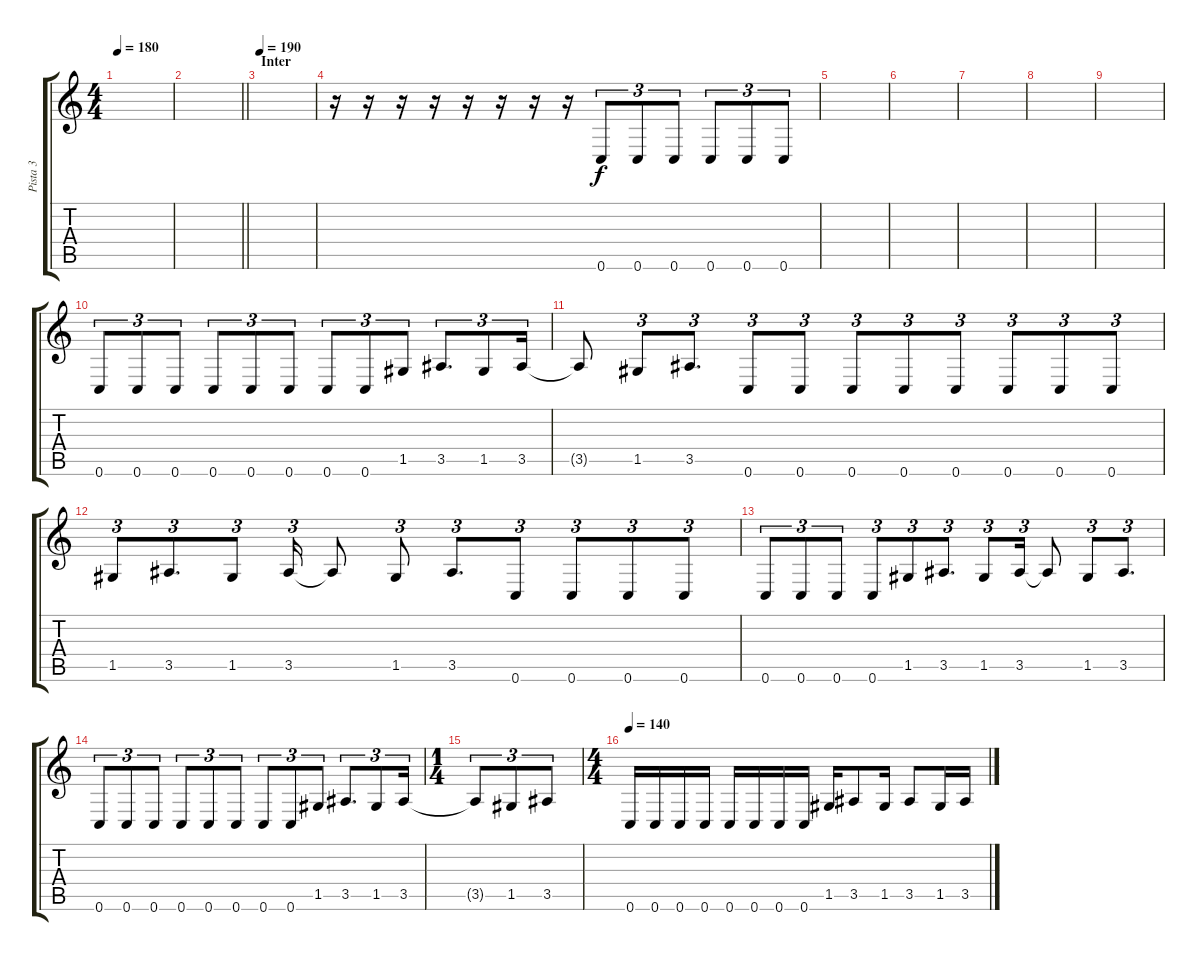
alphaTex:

\track ("Pista 3" "Pista 3") {instrument distortionguitar}
\staff {score tabs}
\tuning (D4 A3 F3 C3 G2 C2) {hide}
\ts (4 4)
\tempo 180
\clef g2
\ks c
|
\barLineRight lightlight
|
\section ("" "Inter")
\tempo 190
|
r.16 r.16 r.16 r.16 r.16 r.16 r.16 r.16 0.6.8{tu (3 2)} 0.6.8{tu (3 2)} 0.6.8{tu (3 2)} 0.6.8{tu (3 2)} 0.6.8{tu (3 2)} 0.6.8{tu (3 2)} |
|
|
|
|
|
0.6.8{tu (3 2)} 0.6.8{tu (3 2)} 0.6.8{tu (3 2)} 0.6.8{tu (3 2)} 0.6.8{tu (3 2)} 0.6.8{tu (3 2)} 0.6.8{tu (3 2)} 0.6.8{tu (3 2)} 1.5.8{tu (3 2)} 3.5.8{d tu (3 2)} 1.5.8{tu (3 2)} 3.5.16{tu (3 2)} |
3.5{t}.8 1.5.8{tu (3 2)} 3.5.8{d tu (3 2)} 0.6.8{tu (3 2)} 0.6.8{tu (3 2)} 0.6.8{tu (3 2)} 0.6.8{tu (3 2)} 0.6.8{tu (3 2)} 0.6.8{tu (3 2)} 0.6.8{tu (3 2)} 0.6.8{tu (3 2)} |
1.5.8{tu (3 2)} 3.5.8{d tu (3 2)} 1.5.8{tu (3 2)} 3.5.16{tu (3 2)} 3.5{t}.8 1.5.8{tu (3 2)} 3.5.8{d tu (3 2)} 0.6.8{tu (3 2)} 0.6.8{tu (3 2)} 0.6.8{tu (3 2)} 0.6.8{tu (3 2)} |
0.6.8{tu (3 2)} 0.6.8{tu (3 2)} 0.6.8{tu (3 2)} 0.6.8{tu (3 2)} 1.5.8{tu (3 2)} 3.5.8{d tu (3 2)} 1.5.8{tu (3 2)} 3.5.16{tu (3 2)} 3.5{t}.8 1.5.8{tu (3 2)} 3.5.8{d tu (3 2)} |
0.6.8{tu (3 2)} 0.6.8{tu (3 2)} 0.6.8{tu (3 2)} 0.6.8{tu (3 2)} 0.6.8{tu (3 2)} 0.6.8{tu (3 2)} 0.6.8{tu (3 2)} 0.6.8{tu (3 2)} 1.5.8{tu (3 2)} 3.5.8{d tu (3 2)} 1.5.8{tu (3 2)} 3.5.16{tu (3 2)} |
\ts (1 4)
3.5{t}.8{tu (3 2)} 1.5.8{tu (3 2)} 3.5.8{tu (3 2)} |
\ts (4 4)
\tempo 140
0.6.16 0.6.16 0.6.16 0.6.16 0.6.16 0.6.16 0.6.16 0.6.16 1.5.16 3.5.8 1.5.16 3.5.8 1.5.16 3.5.16
